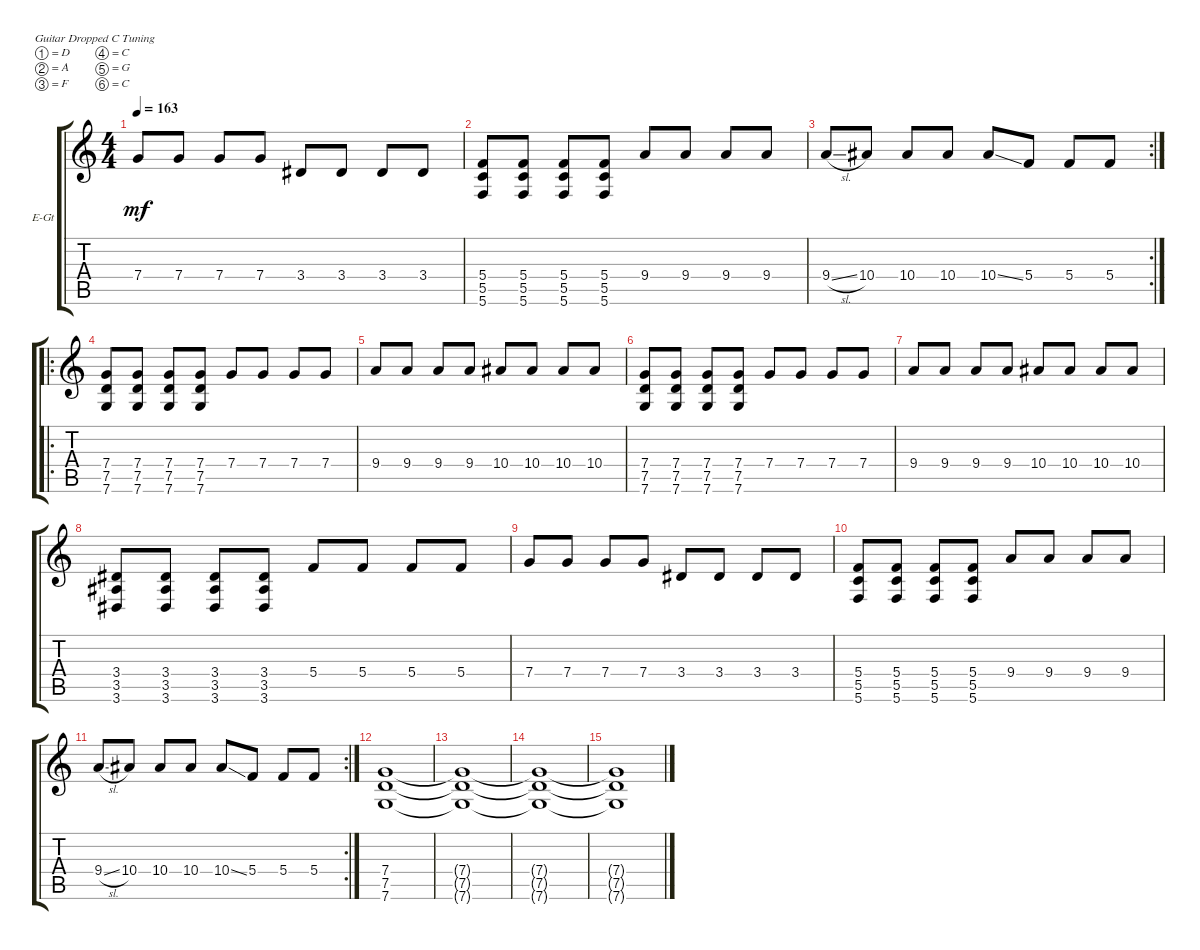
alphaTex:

\defaultSystemsLayout 4
\bracketExtendMode groupsimilarinstruments
\firstSystemTrackNameOrientation horizontal
\otherSystemsTrackNameOrientation horizontal
\track ("Matt Tuck" "E-Gt") {instrument distortionguitar}
\staff {score tabs}
\tuning (D4 A3 F3 C3 G2 C2)
\ts (4 4)
\tempo 163
\clef g2
\ks c
7.4.8{dy mf} 7.4.8 7.4.8 7.4.8 3.4.8 3.4.8 3.4.8 3.4.8 |
(5.4 5.5 5.6).8 (5.6 5.5 5.4).8 (5.4 5.5 5.6).8 (5.6 5.5 5.4).8 9.4.8 9.4.8 9.4.8 9.4.8 |
\rc 2
9.4{sl}.8 10.4.8 10.4.8 10.4.8 10.4{ss}.8 5.4.8 5.4.8 5.4.8 |
\ro
(7.6 7.5 7.4).8 (7.4 7.5 7.6).8 (7.6 7.5 7.4).8 (7.4 7.5 7.6).8 7.4.8 7.4.8 7.4.8 7.4.8 |
9.4.8 9.4.8 9.4.8 9.4.8 10.4.8 10.4.8 10.4.8 10.4.8 |
(7.6 7.5 7.4).8 (7.4 7.5 7.6).8 (7.6 7.5 7.4).8 (7.4 7.5 7.6).8 7.4.8 7.4.8 7.4.8 7.4.8 |
9.4.8 9.4.8 9.4.8 9.4.8 10.4.8 10.4.8 10.4.8 10.4.8 |
(3.4 3.5 3.6).8 (3.4 3.5 3.6).8 (3.6 3.5 3.4).8 (3.4 3.5 3.6).8 5.4.8 5.4.8 5.4.8 5.4.8 |
7.4.8 7.4.8 7.4.8 7.4.8 3.4.8 3.4.8 3.4.8 3.4.8 |
(5.4 5.5 5.6).8 (5.6 5.5 5.4).8 (5.4 5.5 5.6).8 (5.6 5.5 5.4).8 9.4.8 9.4.8 9.4.8 9.4.8 |
\rc 2
9.4{sl}.8 10.4.8 10.4.8 10.4.8 10.4{ss}.8 5.4.8 5.4.8 5.4.8 |
(7.6 7.5 7.4).1 |
(7.6{t} 7.5{t} 7.4{t}).1 |
(7.6{t} 7.5{t} 7.4{t}).1 |
(7.6{t} 7.5{t} 7.4{t}).1
